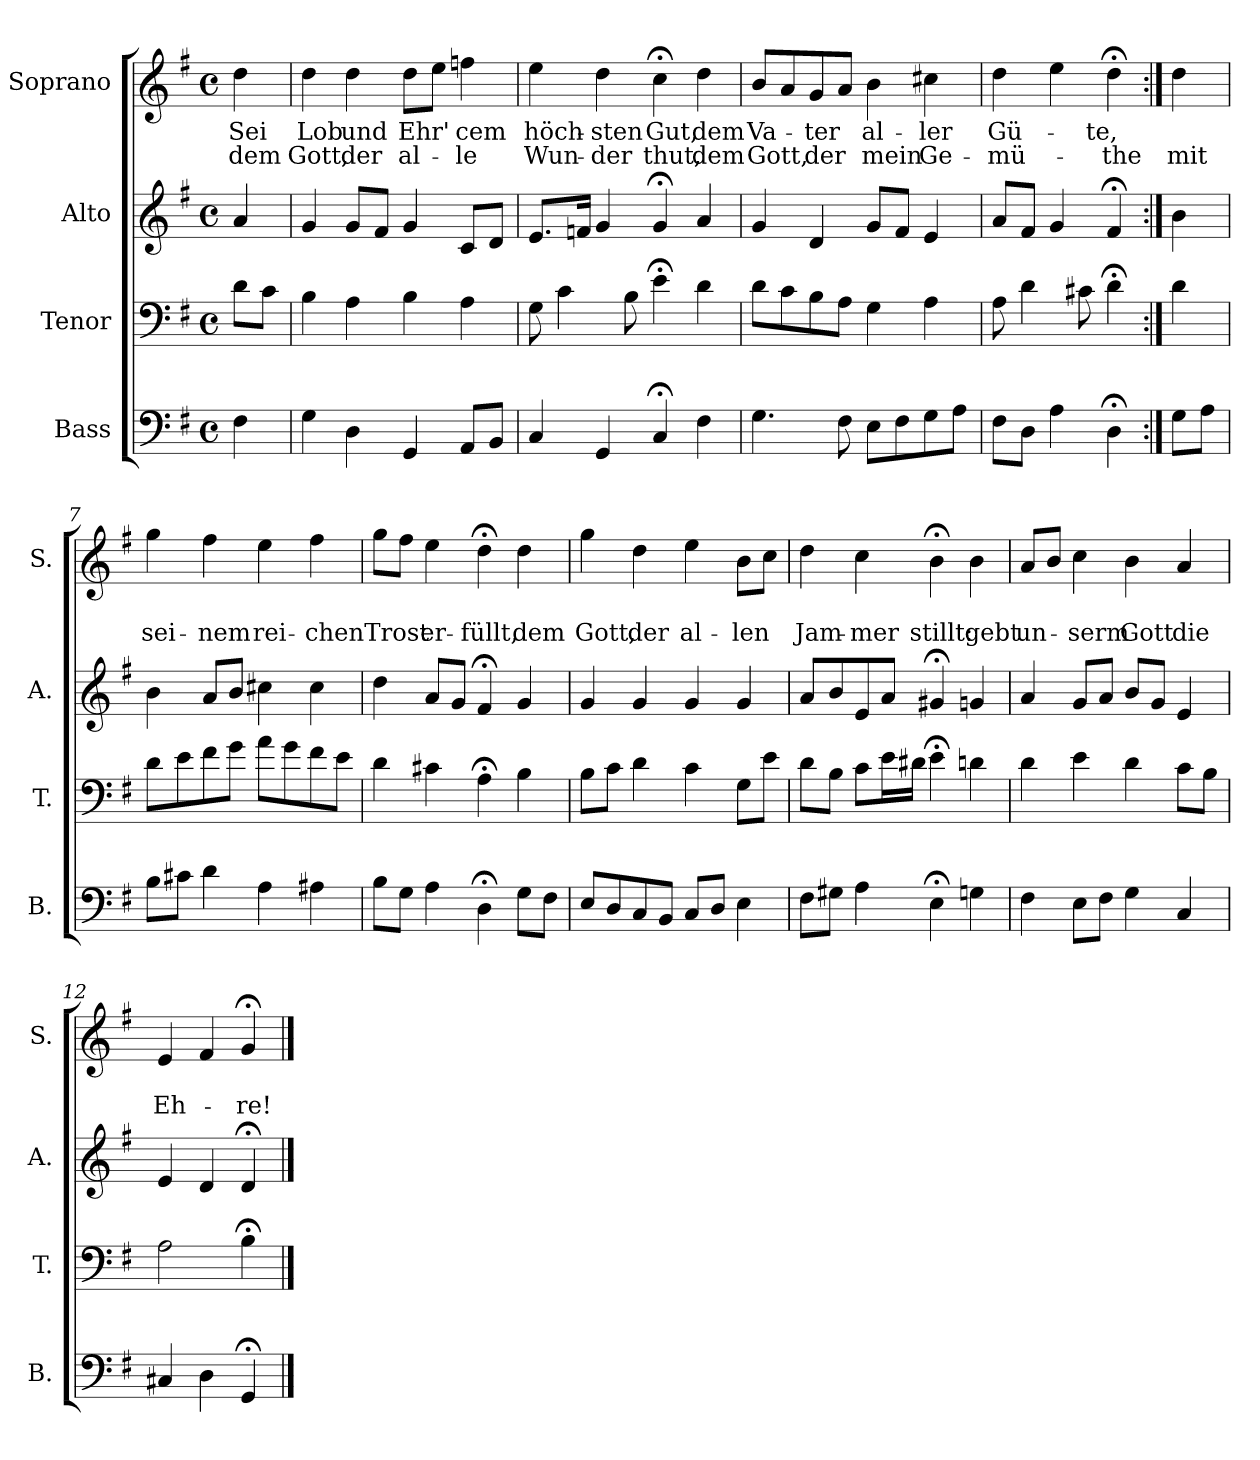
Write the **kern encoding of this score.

**kern	**kern	**kern	**kern	**text	**text
*part4	*part3	*part2	*part1	*part1	*part1
*staff4	*staff3	*staff2	*staff1	*staff1	*staff1
*I"Bass	*I"Tenor	*I"Alto	*I"Soprano	*	*
*I'B.	*I'T.	*I'A.	*I'S.	*	*
*clefF4	*clefF4	*clefG2	*clefG2	*	*
*k[f#]	*k[f#]	*k[f#]	*k[f#]	*	*
*G:	*G:	*G:	*G:	*	*
*M4/4	*M4/4	*M4/4	*M4/4	*	*
*met(c)	*met(c)	*met(c)	*met(c)	*	*
=1	=1	=1	=1	=1	=1
!	!	!	!	!LO:LY:b	!LO:LY:b
4F#\	8d\L	4a/	4dd\	Sei	dem
.	8c\J	.	.	.	.
=2	=2	=2	=2	=2	=2
!	!	!	!	!LO:LY:b	!LO:LY:b
4G\	4B\	4g/	4dd\	Lob	Gott,
!	!	!	!	!LO:LY:b	!LO:LY:b
4D\	4A\	8g/L	4dd\	und	der
.	.	8f#/J	.	.	.
!	!	!	!	!LO:LY:b	!LO:LY:b
4GG/	4B\	4g/	8dd\L	Ehr'	al-
.	.	.	8ee\J	.	.
!	!	!	!	!LO:LY:b	!LO:LY:b
8AA/L	4A\	8c/L	4ffn\	cem	-le
8BB/J	.	8d/J	.	.	.
=3	=3	=3	=3	=3	=3
!	!	!	!	!LO:LY:b	!LO:LY:b
4C/	8G\	8.e/L	4ee\	höch-	Wun-
.	4c\	.	.	.	.
.	.	16fn/Jk	.	.	.
!	!	!	!	!LO:LY:b	!LO:LY:b
4GG/	.	4g/	4dd\	-sten	-der
.	8B\	.	.	.	.
!	!	!	!	!LO:LY:b	!LO:LY:b
4C;</	4e;<\	4g;</	4cc;<\	Gut,	thut,
!	!	!	!	!LO:LY:b	!LO:LY:b
4F#\	4d\	4a/	4dd\	dem	dem
=4	=4	=4	=4	=4	=4
!	!	!	!	!LO:LY:b	!LO:LY:b
4.G\	8d\L	4g/	8b/L	Va-	Gott,
.	8c\	.	8a/	.	.
!	!	!	!	!LO:LY:b	!LO:LY:b
.	8B\	4d/	8g/	-ter	der
8F#\	8A\J	.	8a/J	.	.
!	!	!	!	!LO:LY:b	!LO:LY:b
8E\L	4G\	8g/L	4b\	al-	mein
8F#\	.	8f#/J	.	.	.
!	!	!	!	!LO:LY:b	!LO:LY:b
8G\	4A\	4e/	4cc#X\	-ler	Ge-
8A\J	.	.	.	.	.
=5	=5	=5	=5	=5	=5
!	!	!	!	!LO:LY:b	!LO:LY:b
8F#\L	8A\	8a/L	4dd\	Gü-	-mü-
8D\J	4d\	8f#/J	.	.	.
4A\	.	4g/	4ee\	.	.
.	8c#X\	.	.	.	.
!	!	!	!	!LO:LY:b	!LO:LY:b
4D;<\	4d;<\	4f#;</	4dd;<\	-te,	-the
!!LO:LB:g=z
=6:|!	=6:|!	=6:|!	=6:|!	=6:|!	=6:|!
!	!	!	!	!	!LO:LY:b
8G\L	4d\	4b\	4dd\	.	mit
8A\J	.	.	.	.	.
=7	=7	=7	=7	=7	=7
!	!	!	!	!	!LO:LY:b
8B\L	8d\L	4b\	4gg\	.	sei-
8c#X\J	8e\	.	.	.	.
!	!	!	!	!	!LO:LY:b
4d\	8f#\	8a/L	4ff#\	.	-nem
.	8g\J	8b/J	.	.	.
!	!	!	!	!	!LO:LY:b
4A\	8a\L	4cc#X\	4ee\	.	rei-
.	8g\	.	.	.	.
!	!	!	!	!	!LO:LY:b
4A#X\	8f#\	4cc#\	4ff#\	.	-chen
.	8e\J	.	.	.	.
=8	=8	=8	=8	=8	=8
!	!	!	!	!	!LO:LY:b
8B\L	4d\	4dd\	8gg\L	.	Trost
8G\J	.	.	8ff#\J	.	.
!	!	!	!	!	!LO:LY:b
4A\	4c#X\	8a/L	4ee\	.	er-
.	.	8g/J	.	.	.
!	!	!	!	!	!LO:LY:b
4D;<\	4A;<\	4f#;</	4dd;<\	.	-füllt,
!	!	!	!	!	!LO:LY:b
8G\L	4B\	4g/	4dd\	.	dem
8F#\J	.	.	.	.	.
=9	=9	=9	=9	=9	=9
!	!	!	!	!	!LO:LY:b
8E/L	8B\L	4g/	4gg\	.	Gott,
8D/	8c\J	.	.	.	.
!	!	!	!	!	!LO:LY:b
8C/	4d\	4g/	4dd\	.	der
8BB/J	.	.	.	.	.
!	!	!	!	!	!LO:LY:b
8C/L	4c\	4g/	4ee\	.	al-
8D/J	.	.	.	.	.
!	!	!	!	!	!LO:LY:b
4E\	8G\L	4g/	8b\L	.	-len
.	8e\J	.	8cc\J	.	.
!!LO:PB:g=z
=10	=10	=10	=10	=10	=10
!	!	!	!	!	!LO:LY:b
8F#\L	8d\L	8a/L	4dd\	.	Jam-
8G#X\J	8B\J	8b/	.	.	.
!	!	!	!	!	!LO:LY:b
4A\	8c\L	8e/	4cc\	.	-mer
.	16e\L	8a/J	.	.	.
.	16d#X\JJ	.	.	.	.
!	!	!	!	!	!LO:LY:b
4E;<\	4e;<\	4g#X;</	4b;<\	.	stillt:
!	!	!	!	!	!LO:LY:b
4Gn\	4dn\	4gn/	4b\	.	gebt
=11	=11	=11	=11	=11	=11
!	!	!	!	!	!LO:LY:b
4F#\	4d\	4a/	8a/L	.	un-
.	.	.	8b/J	.	.
!	!	!	!	!	!LO:LY:b
8E\L	4e\	8g/L	4cc\	.	-serm
8F#\J	.	8a/J	.	.	.
!	!	!	!	!	!LO:LY:b
4G\	4d\	8b/L	4b\	.	Gott
.	.	8g/J	.	.	.
!	!	!	!	!	!LO:LY:b
4C/	8c\L	4e/	4a/	.	die
.	8B\J	.	.	.	.
=12	=12	=12	=12	=12	=12
!	!	!	!	!	!LO:LY:b
4C#X/	2A\	4e/	4e/	.	Eh-
4D\	.	4d/	4f#/	.	.
!	!	!	!	!	!LO:LY:b
4GG;</	4B;<\	4d;</	4g;</	.	-re!
==	==	==	==	==	==
*-	*-	*-	*-	*-	*-
